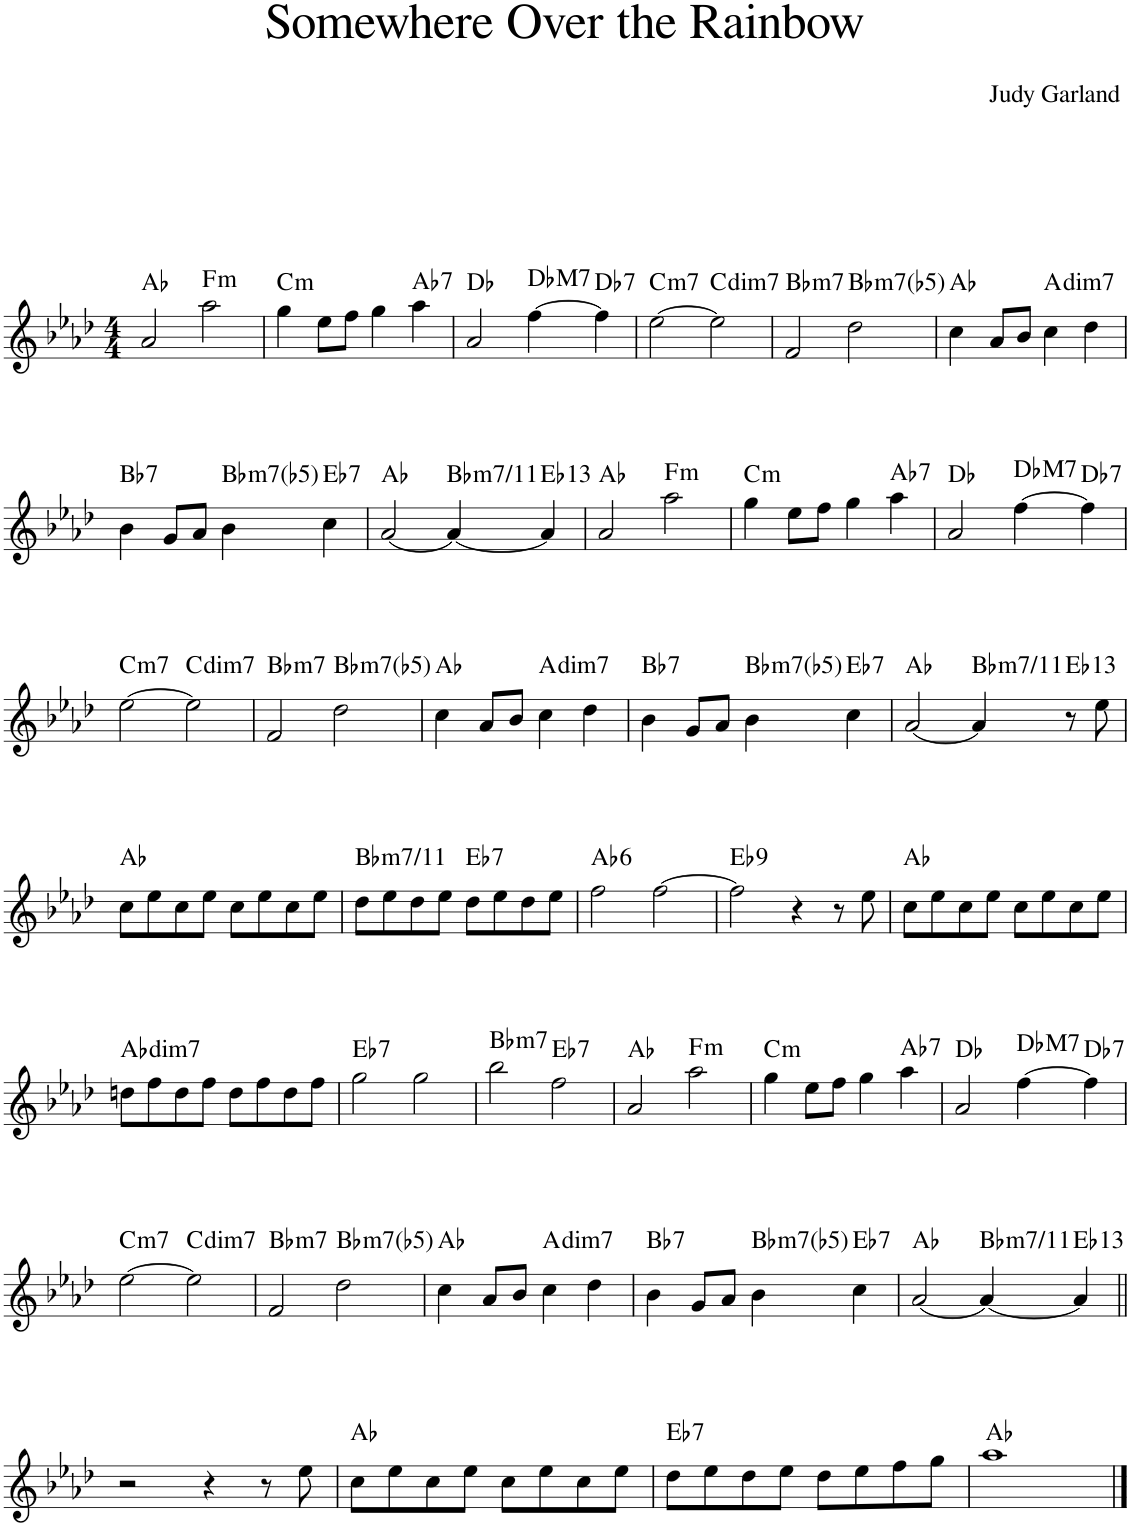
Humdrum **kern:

**kern	**harte
*part1	*part1
*staff1	*
*I"Piano	*
*I'Pno.	*
*clefG2	*
*k[b-e-a-d-]	*
*M4/4	*
=1	=1
2a-/	Ab:maj
!	!LO:H:kt=m
2aa-\	F:min
=2	=2
!	!LO:H:kt=m
4gg\	C:min
8ee-\L	.
8ff\J	.
4gg\	.
!	!LO:H:kt=7
4aa-\	Ab:7
=3	=3
2a-/	Db:maj
!	!LO:H:kt=M7
[4ff\	Db:maj7
!	!LO:H:kt=7
4ff\]	Db:7
=4	=4
!	!LO:H:kt=m7
[2ee-\	C:min7
!	!LO:H:kt=dim7
2ee-\]	C:dim7
=5	=5
!	!LO:H:kt=m7
2f/	Bb:min7
!	!LO:H:kt=m7(b5)
2dd-\	Bb:hdim7
=6	=6
4cc\	Ab:maj
8a-/L	.
8b-/J	.
!	!LO:H:kt=dim7
4cc\	A:dim7
4dd-\	.
!!LO:LB:g=z
=7	=7
!	!LO:H:kt=7
4b-\	Bb:7
8g/L	.
8a-/J	.
!	!LO:H:kt=m7(b5)
4b-\	Bb:hdim7
!	!LO:H:kt=7
4cc\	Eb:7
=8	=8
[2a-/	Ab:maj
!	!LO:H:kt=m7/11
4a-/_	Bb:min
!	!LO:H:kt=13
4a-/]	Eb:9(11,13)
=9	=9
2a-/	Ab:maj
!	!LO:H:kt=m
2aa-\	F:min
=10	=10
!	!LO:H:kt=m
4gg\	C:min
8ee-\L	.
8ff\J	.
4gg\	.
!	!LO:H:kt=7
4aa-\	Ab:7
=11	=11
2a-/	Db:maj
!	!LO:H:kt=M7
[4ff\	Db:maj7
!	!LO:H:kt=7
4ff\]	Db:7
!!LO:LB:g=z
=12	=12
!	!LO:H:kt=m7
[2ee-\	C:min7
!	!LO:H:kt=dim7
2ee-\]	C:dim7
=13	=13
!	!LO:H:kt=m7
2f/	Bb:min7
!	!LO:H:kt=m7(b5)
2dd-\	Bb:hdim7
=14	=14
4cc\	Ab:maj
8a-/L	.
8b-/J	.
!	!LO:H:kt=dim7
4cc\	A:dim7
4dd-\	.
=15	=15
!	!LO:H:kt=7
4b-\	Bb:7
8g/L	.
8a-/J	.
!	!LO:H:kt=m7(b5)
4b-\	Bb:hdim7
!	!LO:H:kt=7
4cc\	Eb:7
=16	=16
[2a-/	Ab:maj
!	!LO:H:kt=m7/11
4a-/]	Bb:min
!	!LO:H:kt=13
8r	Eb:9(11,13)
8ee-\	.
!!LO:LB:g=z
=17	=17
8cc\L	Ab:maj
8ee-\	.
8cc\	.
8ee-\J	.
8cc\L	.
8ee-\	.
8cc\	.
8ee-\J	.
=18	=18
!	!LO:H:kt=m7/11
8dd-\L	Bb:min
8ee-\	.
8dd-\	.
8ee-\J	.
!	!LO:H:kt=7
8dd-\L	Eb:7
8ee-\	.
8dd-\	.
8ee-\J	.
=19	=19
!	!LO:H:kt=6
2ff\	Ab:maj6
[2ff\	.
=20	=20
!	!LO:H:kt=9
2ff\]	Eb:9
4r	.
8r	.
8ee-\	.
=21	=21
8cc\L	Ab:maj
8ee-\	.
8cc\	.
8ee-\J	.
8cc\L	.
8ee-\	.
8cc\	.
8ee-\J	.
!!LO:LB:g=z
=22	=22
!	!LO:H:kt=dim7
8ddn\L	Ab:dim7
8ff\	.
8dd\	.
8ff\J	.
8dd\L	.
8ff\	.
8dd\	.
8ff\J	.
=23	=23
!	!LO:H:kt=7
2gg\	Eb:7
2gg\	.
=24	=24
!	!LO:H:kt=m7
2bb-\	Bb:min7
!	!LO:H:kt=7
2ff\	Eb:7
=25	=25
2a-/	Ab:maj
!	!LO:H:kt=m
2aa-\	F:min
=26	=26
!	!LO:H:kt=m
4gg\	C:min
8ee-\L	.
8ff\J	.
4gg\	.
!	!LO:H:kt=7
4aa-\	Ab:7
=27	=27
2a-/	Db:maj
!	!LO:H:kt=M7
[4ff\	Db:maj7
!	!LO:H:kt=7
4ff\]	Db:7
!!LO:LB:g=z
=28	=28
!	!LO:H:kt=m7
[2ee-\	C:min7
!	!LO:H:kt=dim7
2ee-\]	C:dim7
=29	=29
!	!LO:H:kt=m7
2f/	Bb:min7
!	!LO:H:kt=m7(b5)
2dd-\	Bb:hdim7
=30	=30
4cc\	Ab:maj
8a-/L	.
8b-/J	.
!	!LO:H:kt=dim7
4cc\	A:dim7
4dd-\	.
=31	=31
!	!LO:H:kt=7
4b-\	Bb:7
8g/L	.
8a-/J	.
!	!LO:H:kt=m7(b5)
4b-\	Bb:hdim7
!	!LO:H:kt=7
4cc\	Eb:7
=32	=32
[2a-/	Ab:maj
!	!LO:H:kt=m7/11
4a-/_	Bb:min
!	!LO:H:kt=13
4a-/]	Eb:9(11,13)
!!LO:LB:g=z
=33||	=33||
2r	.
4r	.
8r	.
8ee-\	.
=34	=34
8cc\L	Ab:maj
8ee-\	.
8cc\	.
8ee-\J	.
8cc\L	.
8ee-\	.
8cc\	.
8ee-\J	.
=35	=35
!	!LO:H:kt=7
8dd-\L	Eb:7
8ee-\	.
8dd-\	.
8ee-\J	.
8dd-\L	.
8ee-\	.
8ff\	.
8gg\J	.
=36	=36
1aa-	Ab:maj
==	==
*-	*-
